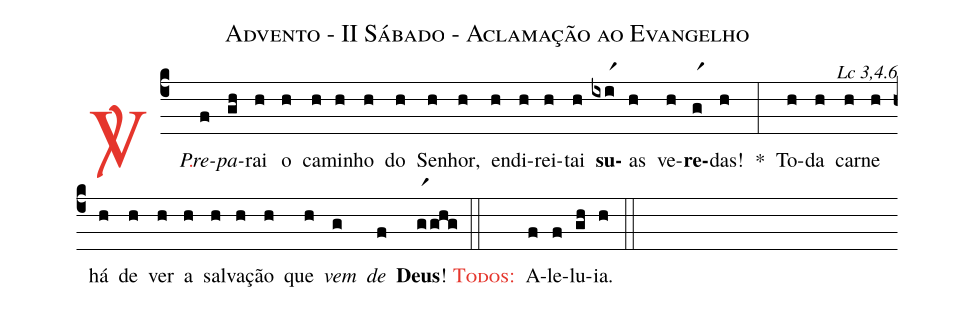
name: Advento - II Sábado - Aclamação ao Evangelho;
commentary: Lc 3,4.6;
%%
(c4)

<c><sp>V/</sp>.</c>() <i>Pre</i>(f)<i>pa</i>(gh)rai(h) o(h) ca(h)mi(h)nho(h) do(h) Se(h)nhor,(h) en(h)di(h)rei(h)tai(h) <b>su</b>(ixir1)as(h) ve(h)<b>re</b>(gr1)das!(h) *(:) To(h)da(h) car(h)ne(h) há(h) de(h) ver(h) a(h) sal(h)va(h)ção(h) que(h) <i>vem</i>(g) <i>de</i>(f) <b>Deus</b>!(gr1ghg)

(::)

<c><sc>Todos</sc>:</c>() A(f)le(f)lu(gh)ia.(h)

(::)
